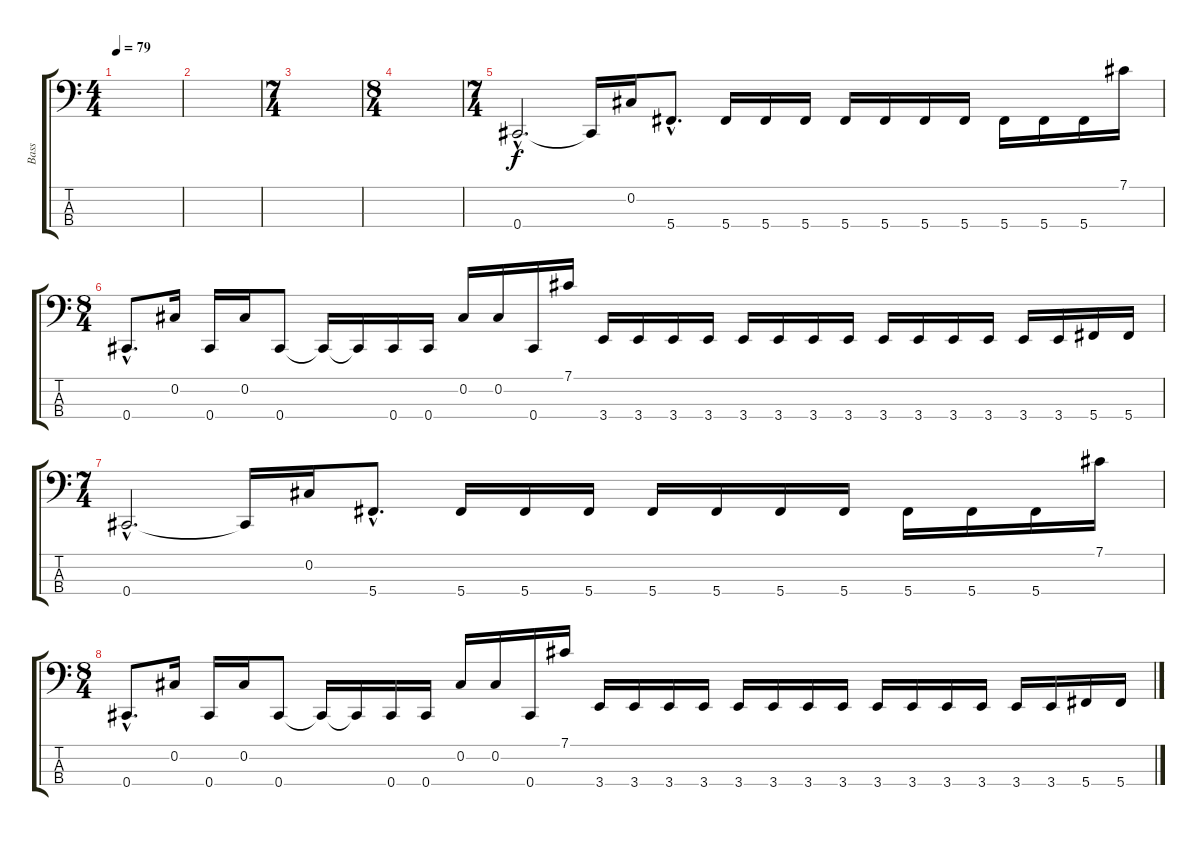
\track ("Bass" "Bass") {instrument electricbassfinger}
\staff {score tabs}
\tuning (Gb2 Db2 Ab1 Db1) {hide}
\ts (4 4)
\tempo 79
\clef f4
\ks c
|
|
\ts (7 4)
|
\ts (8 4)
|
\ts (7 4)
0.4{hac}.2{d} 0.4{t}.16 0.2.16 5.4{hac}.8{d} 5.4.16 5.4.16 5.4.16 5.4.16 5.4.16 5.4.16 5.4.16 5.4.16 5.4.16 5.4.16 7.1.16 |
\ts (8 4)
0.4{hac}.8{d} 0.2.16 0.4.16 0.2.16 0.4.8 0.4{t}.16 0.4{t}.16 0.4.16 0.4.16 0.2.16 0.2.16 0.4.16 7.1.16 3.4.16 3.4.16 3.4.16 3.4.16 3.4.16 3.4.16 3.4.16 3.4.16 3.4.16 3.4.16 3.4.16 3.4.16 3.4.16 3.4.16 5.4.16 5.4.16 |
\ts (7 4)
0.4{hac}.2{d} 0.4{t}.16 0.2.16 5.4{hac}.8{d} 5.4.16 5.4.16 5.4.16 5.4.16 5.4.16 5.4.16 5.4.16 5.4.16 5.4.16 5.4.16 7.1.16 |
\ts (8 4)
0.4{hac}.8{d} 0.2.16 0.4.16 0.2.16 0.4.8 0.4{t}.16 0.4{t}.16 0.4.16 0.4.16 0.2.16 0.2.16 0.4.16 7.1.16 3.4.16 3.4.16 3.4.16 3.4.16 3.4.16 3.4.16 3.4.16 3.4.16 3.4.16 3.4.16 3.4.16 3.4.16 3.4.16 3.4.16 5.4.16 5.4.16
